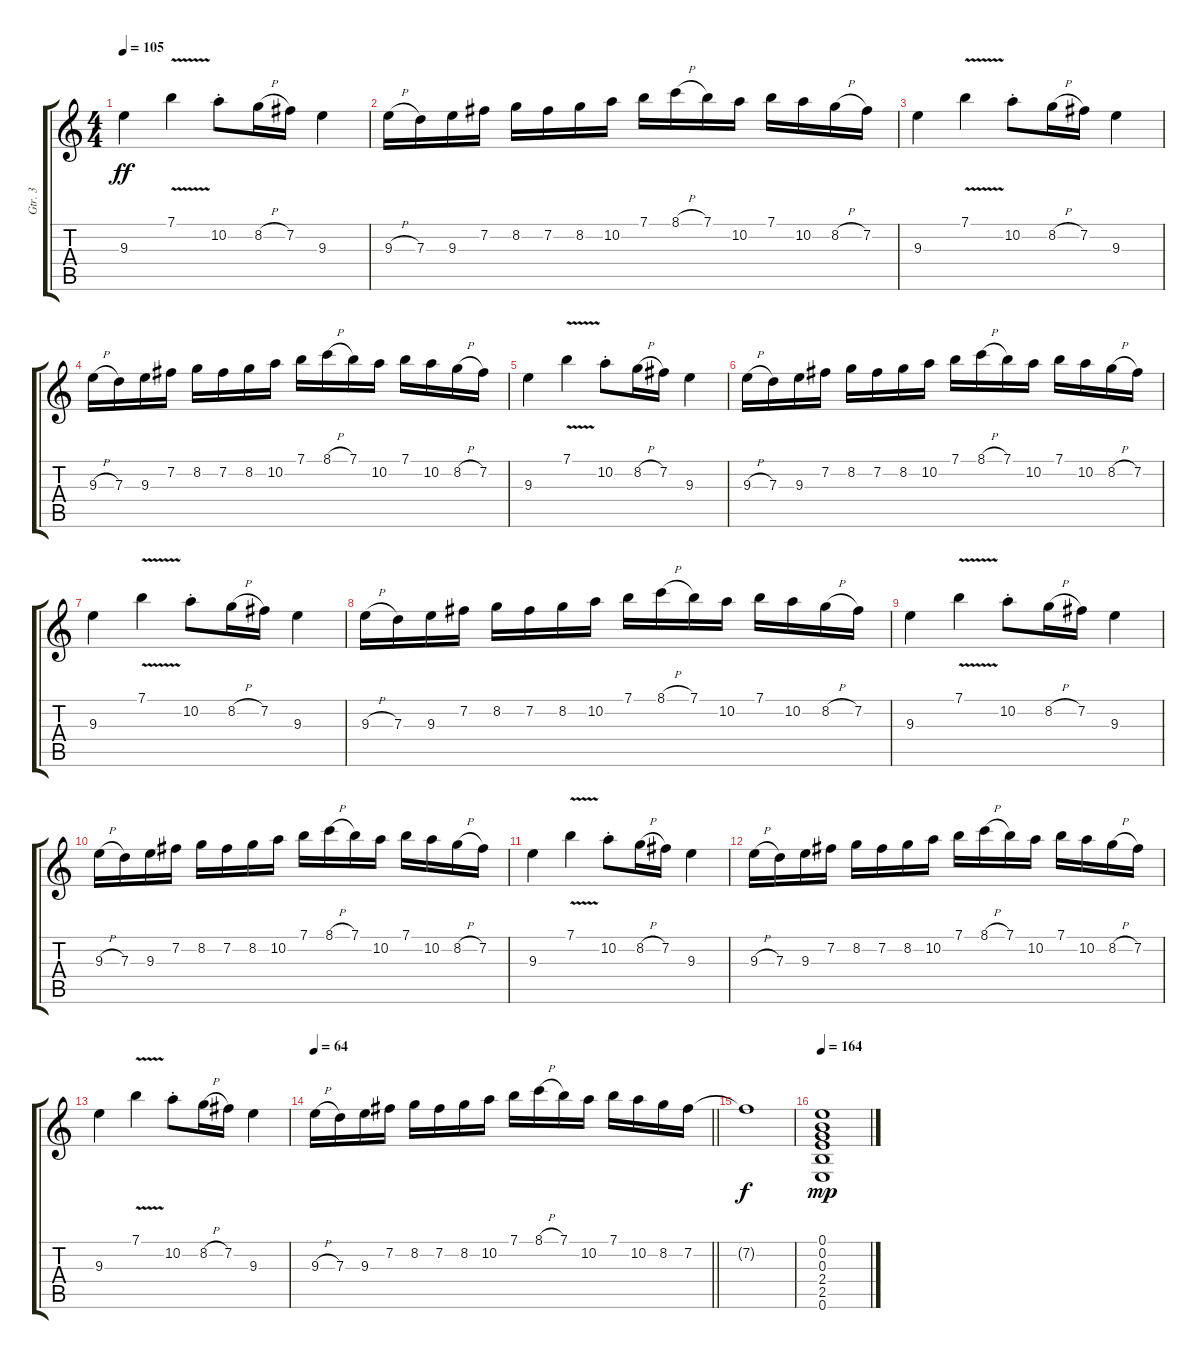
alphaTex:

\track ("Gtr. 3" "Gtr. 3") {instrument electricguitarclean}
\staff {score tabs}
\tuning (E4 B3 G3 D3 A2 E2) {hide}
\ts (4 4)
\tempo 105
\clef g2
\ks c
9.3.4{dy ff} 7.1{v}.4 10.2{st}.8 8.2{h}.16 7.2.16 9.3.4 |
9.3{h}.16 7.3.16 9.3.16 7.2.16 8.2.16 7.2.16 8.2.16 10.2.16 7.1.16 8.1{h}.16 7.1.16 10.2.16 7.1.16 10.2.16 8.2{h}.16 7.2.16 |
9.3.4 7.1{v}.4 10.2{st}.8 8.2{h}.16 7.2.16 9.3.4 |
9.3{h}.16 7.3.16 9.3.16 7.2.16 8.2.16 7.2.16 8.2.16 10.2.16 7.1.16 8.1{h}.16 7.1.16 10.2.16 7.1.16 10.2.16 8.2{h}.16 7.2.16 |
9.3.4 7.1{v}.4 10.2{st}.8 8.2{h}.16 7.2.16 9.3.4 |
9.3{h}.16 7.3.16 9.3.16 7.2.16 8.2.16 7.2.16 8.2.16 10.2.16 7.1.16 8.1{h}.16 7.1.16 10.2.16 7.1.16 10.2.16 8.2{h}.16 7.2.16 |
9.3.4 7.1{v}.4 10.2{st}.8 8.2{h}.16 7.2.16 9.3.4 |
9.3{h}.16 7.3.16 9.3.16 7.2.16 8.2.16 7.2.16 8.2.16 10.2.16 7.1.16 8.1{h}.16 7.1.16 10.2.16 7.1.16 10.2.16 8.2{h}.16 7.2.16 |
9.3.4 7.1{v}.4 10.2{st}.8 8.2{h}.16 7.2.16 9.3.4 |
9.3{h}.16 7.3.16 9.3.16 7.2.16 8.2.16 7.2.16 8.2.16 10.2.16 7.1.16 8.1{h}.16 7.1.16 10.2.16 7.1.16 10.2.16 8.2{h}.16 7.2.16 |
9.3.4 7.1{v}.4 10.2{st}.8 8.2{h}.16 7.2.16 9.3.4 |
9.3{h}.16 7.3.16 9.3.16 7.2.16 8.2.16 7.2.16 8.2.16 10.2.16 7.1.16 8.1{h}.16 7.1.16 10.2.16 7.1.16 10.2.16 8.2{h}.16 7.2.16 |
9.3.4 7.1{v}.4 10.2{st}.8 8.2{h}.16 7.2.16 9.3.4 |
\tempo 64
\barLineRight lightlight
9.3{h}.16 7.3.16 9.3.16 7.2.16 8.2.16 7.2.16 8.2.16 10.2.16 7.1.16 8.1{h}.16 7.1.16 10.2.16 7.1.16 10.2.16 8.2.16 7.2.16 |
7.2{t}.1{dy f} |
\tempo 164
(0.1 0.2 0.3 2.4 2.5 0.6).1{dy mp instrument electricguitarclean}
